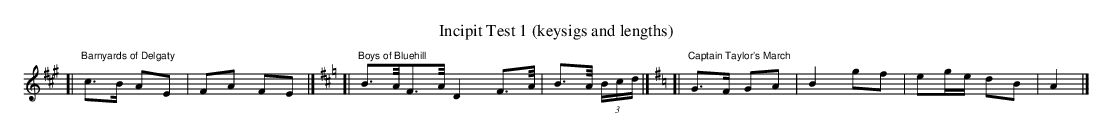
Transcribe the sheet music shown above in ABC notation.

X:1
T: Incipit Test 1 (keysigs and lengths)
K: C
[K:A][L:1/8]  [| "Barnyards of Delgaty"c>B AE | FA FE |] \
[K:D][L:1/16] [| "Boys of Bluehill"B3A/2F3A/2 D4 F3A/2|B3A/2 (3Bcd |] \
[K:G][L:1/8]  [| "Captain Taylor's March"G>F GA | B2 gf | eg/e/ dB | A2 |] \
